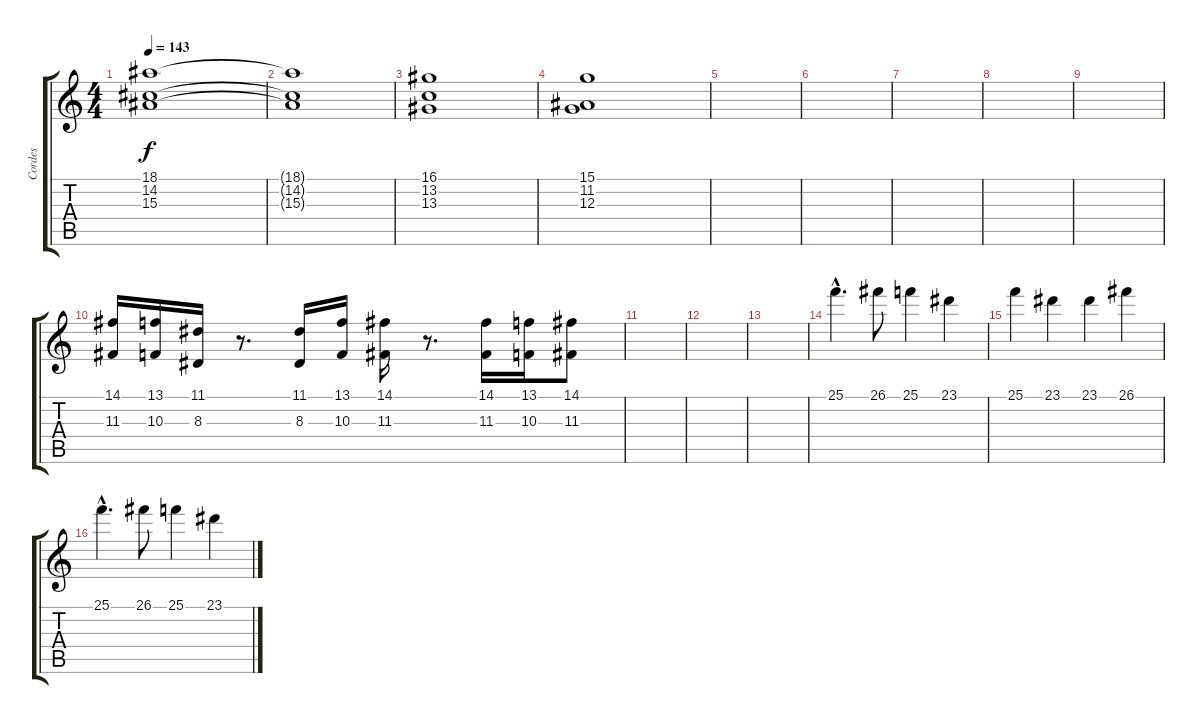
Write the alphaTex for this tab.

\track ("Cordes" "Cordes") {instrument stringensemble1}
\staff {score tabs}
\tuning (E4 B3 G3 D3 A2 E2) {hide}
\ts (4 4)
\tempo 143
\clef g2
\ks c
(18.1 14.2 15.3).1{dy f volume 10} |
(18.1{t} 14.2{t} 15.3{t}).1{volume 10} |
(16.1 13.2 13.3).1{volume 10} |
(15.1 11.2 12.3).1{volume 10} |
|
|
|
|
|
(14.1 11.3).16 (13.1 10.3).16 (11.1 8.3).16 r.8{d} (11.1 8.3).16 (13.1 10.3).16 (14.1 11.3).16 r.8{d} (14.1 11.3).16 (13.1 10.3).16 (14.1 11.3).8 |
|
|
|
25.1{hac}.4{d} 26.1.8 25.1.4 23.1.4 |
25.1.4 23.1.4 23.1.4 26.1.4 |
25.1{hac}.4{d} 26.1.8 25.1.4 23.1.4
